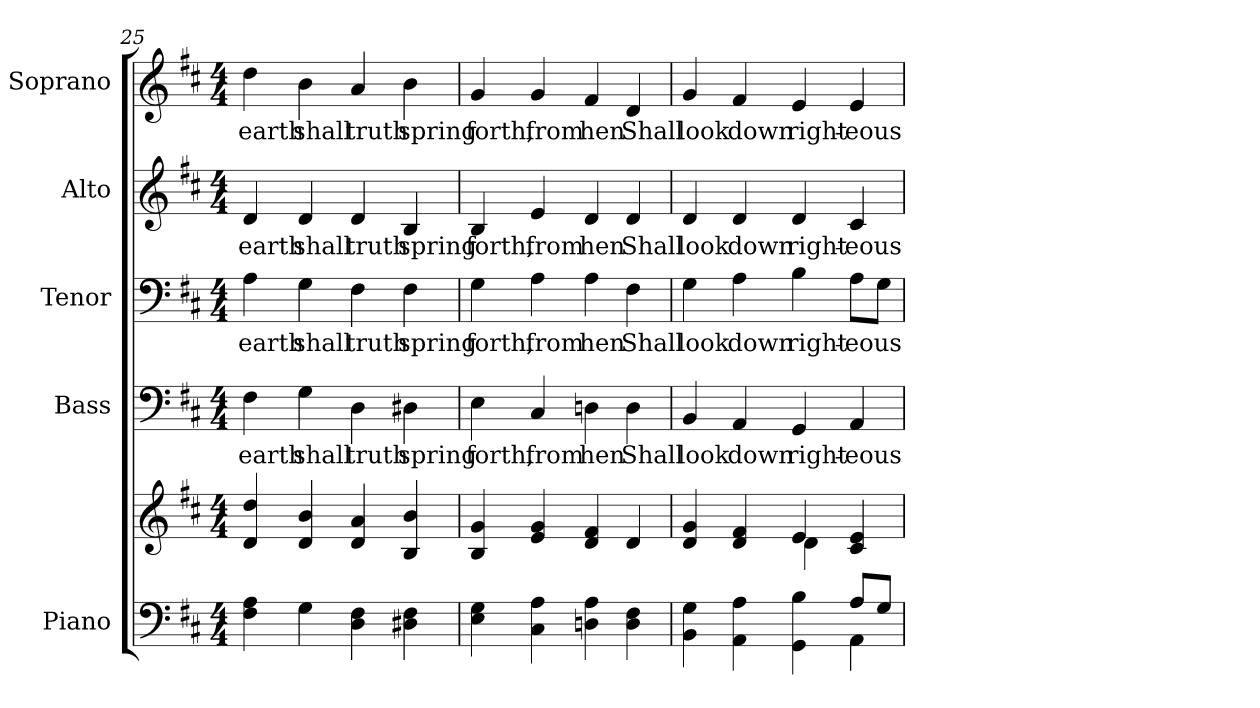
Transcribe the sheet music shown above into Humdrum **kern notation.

**kern	**kern	**kern	**text	**kern	**text	**kern	**text	**kern	**text
*part5	*part5	*part4	*part4	*part3	*part3	*part2	*part2	*part1	*part1
*staff6	*staff5	*staff4	*staff4	*staff3	*staff3	*staff2	*staff2	*staff1	*staff1
*I"Piano	*	*I"Bass	*	*I"Tenor	*	*I"Alto	*	*I"Soprano	*
*I'Pno.	*	*I'B.	*	*I'T.	*	*I'A.	*	*I'S.	*
*clefF4	*clefG2	*clefF4	*	*clefF4	*	*clefG2	*	*clefG2	*
*k[f#c#]	*k[f#c#]	*k[f#c#]	*	*k[f#c#]	*	*k[f#c#]	*	*k[f#c#]	*
*D:	*D:	*D:	*	*D:	*	*D:	*	*D:	*
*M4/4	*M4/4	*M4/4	*	*M4/4	*	*M4/4	*	*M4/4	*
=25	=25	=25	=25	=25	=25	=25	=25	=25	=25
!	!	!	!LO:LY:b:color=#000000	!	!	!	!	!	!
!	!	!	!	!	!LO:LY:b:color=#000000	!	!	!	!
!	!	!	!	!	!	!	!LO:LY:b:color=#000000	!	!
!	!	!	!	!	!	!	!	!	!LO:LY:b:color=#000000
4F#i\ 4Ai	4di/ 4ddi	4F#i\	earth	4Ai\	earth	4di/	earth	4ddi\	earth
!	!	!	!LO:LY:b:color=#000000	!	!	!	!	!	!
!	!	!	!	!	!LO:LY:b:color=#000000	!	!	!	!
!	!	!	!	!	!	!	!LO:LY:b:color=#000000	!	!
!	!	!	!	!	!	!	!	!	!LO:LY:b:color=#000000
4Gi\	4di/ 4bi	4Gi\	shall	4Gi\	shall	4di/	shall	4bi\	shall
!	!	!	!LO:LY:b:color=#000000	!	!	!	!	!	!
!	!	!	!	!	!LO:LY:b:color=#000000	!	!	!	!
!	!	!	!	!	!	!	!LO:LY:b:color=#000000	!	!
!	!	!	!	!	!	!	!	!	!LO:LY:b:color=#000000
4Di\ 4F#i	4di/ 4ai	4Di\	truth	4F#i\	truth	4di/	truth	4ai/	truth
!	!	!	!LO:LY:b:color=#000000	!	!	!	!	!	!
!	!	!	!	!	!LO:LY:b:color=#000000	!	!	!	!
!	!	!	!	!	!	!	!LO:LY:b:color=#000000	!	!
!	!	!	!	!	!	!	!	!	!LO:LY:b:color=#000000
4D#Xi\ 4F#i	4Bi/ 4bi	4D#Xi\	spring	4F#i\	spring	4Bi/	spring	4bi\	spring
!!LO:LB:g=z
=26	=26	=26	=26	=26	=26	=26	=26	=26	=26
!	!	!	!LO:LY:b:color=#000000	!	!	!	!	!	!
!	!	!	!	!	!LO:LY:b:color=#000000	!	!	!	!
!	!	!	!	!	!	!	!LO:LY:b:color=#000000	!	!
!	!	!	!	!	!	!	!	!	!LO:LY:b:color=#000000
4Ei\ 4Gi	4Bi/ 4gi	4Ei\	forth,	4Gi\	forth,	4Bi/	forth,	4gi/	forth,
!	!	!	!LO:LY:b:color=#000000	!	!	!	!	!	!
!	!	!	!	!	!LO:LY:b:color=#000000	!	!	!	!
!	!	!	!	!	!	!	!LO:LY:b:color=#000000	!	!
!	!	!	!	!	!	!	!	!	!LO:LY:b:color=#000000
4C#i\ 4Ai	4ei/ 4gi	4C#i/	from	4Ai\	from	4ei/	from	4gi/	from
!	!	!	!LO:LY:b:color=#000000	!	!	!	!	!	!
!	!	!	!	!	!LO:LY:b:color=#000000	!	!	!	!
!	!	!	!	!	!	!	!LO:LY:b:color=#000000	!	!
!	!	!	!	!	!	!	!	!	!LO:LY:b:color=#000000
4Dni\ 4Ai	4di/ 4f#i	4Dni\	hen	4Ai\	hen	4di/	hen	4f#i/	hen
!	!	!	!LO:LY:b:color=#000000	!	!	!	!	!	!
!	!	!	!	!	!LO:LY:b:color=#000000	!	!	!	!
!	!	!	!	!	!	!	!LO:LY:b:color=#000000	!	!
!	!	!	!	!	!	!	!	!	!LO:LY:b:color=#000000
4Di\ 4F#i	4di/	4Di\	Shall	4F#i\	Shall	4di/	Shall	4di/	Shall
=27	=27	=27	=27	=27	=27	=27	=27	=27	=27
*^	*^	*	*	*	*	*	*	*	*
!	!	!	!	!	!LO:LY:b:color=#000000	!	!	!	!	!	!
!	!	!	!	!	!	!	!LO:LY:b:color=#000000	!	!	!	!
!	!	!	!	!	!	!	!	!	!LO:LY:b:color=#000000	!	!
!	!	!	!	!	!	!	!	!	!	!	!LO:LY:b:color=#000000
4BBi\ 4Gi	2ryy	4di/ 4gi	2ryy	4BBi/	look	4Gi\	look	4di/	look	4gi/	look
!	!	!	!	!	!LO:LY:b:color=#000000	!	!	!	!	!	!
!	!	!	!	!	!	!	!LO:LY:b:color=#000000	!	!	!	!
!	!	!	!	!	!	!	!	!	!LO:LY:b:color=#000000	!	!
!	!	!	!	!	!	!	!	!	!	!	!LO:LY:b:color=#000000
4AAi\ 4Ai	.	4di/ 4f#i	.	4AAi/	down	4Ai\	down	4di/	down	4f#i/	down
!	!	!	!	!	!LO:LY:b:color=#000000	!	!	!	!	!	!
!	!	!	!	!	!	!	!LO:LY:b:color=#000000	!	!	!	!
!	!	!	!	!	!	!	!	!	!LO:LY:b:color=#000000	!	!
!	!	!	!	!	!	!	!	!	!	!	!LO:LY:b:color=#000000
4GGi\ 4Bi	4ryy	4ei/	4di\	4GGi/	right-	4Bi\	right-	4di/	right-	4ei/	right-
!	!	!	!	!	!LO:LY:b:color=#000000	!	!	!	!	!	!
!	!	!	!	!	!	!	!LO:LY:b:color=#000000	!	!	!	!
!	!	!	!	!	!	!	!	!	!LO:LY:b:color=#000000	!	!
!	!	!	!	!	!	!	!	!	!	!	!LO:LY:b:color=#000000
8Ai/L	4AAi\	4c#i/ 4ei	4ryy	4AAi/	-eous-	8Ai\L	-eous-	4c#i/	-eous-	4ei/	-eous-
8Gi/J	.	.	.	.	.	8Gi\J	.	.	.	.	.
*v	*v	*	*	*	*	*	*	*	*	*	*
*	*v	*v	*	*	*	*	*	*	*	*
=	=	=	=	=	=	=	=	=	=
*-	*-	*-	*-	*-	*-	*-	*-	*-	*-
